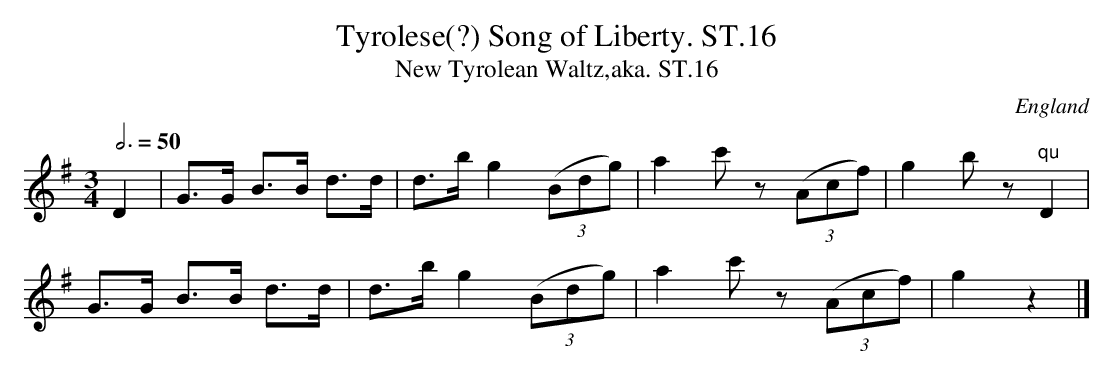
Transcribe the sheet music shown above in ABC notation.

X:1
T:Tyrolese(?) Song of Liberty. ST.16
T:New Tyrolean Waltz,aka. ST.16
M:3/4
L:1/8
Q:3/4=50
O:England
K:G major
D2|G>G B>B d>d|d>bg2 ((3Bdg) |a2c'z ((3Acf) |g2bz "qu"D2|!
G>G B>B d>d|d>bg2 ((3Bdg) |a2c' z ((3Acf) |g2z2|]
